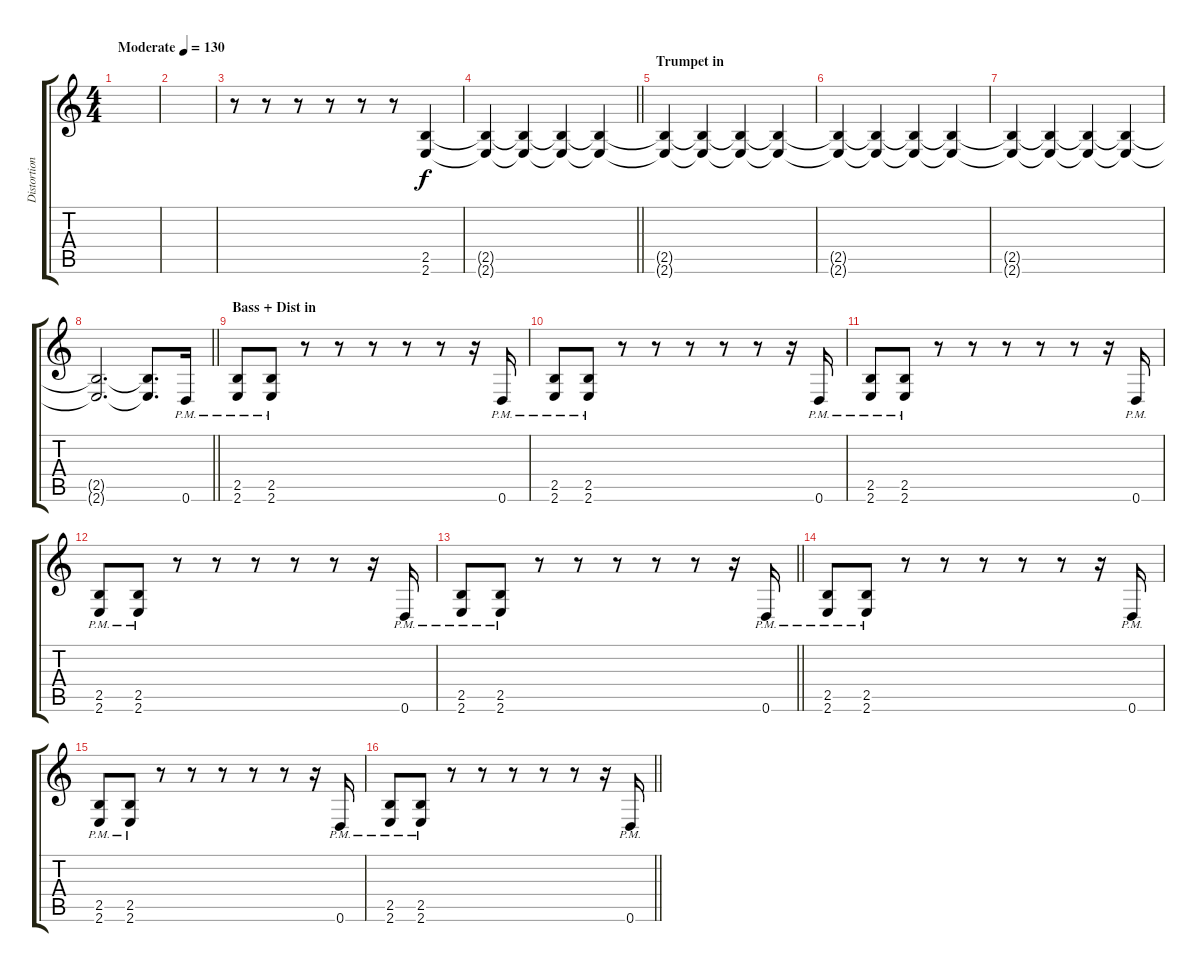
\track ("Distortion Guitar" "Distortion") {instrument distortionguitar}
\staff {score tabs}
\tuning (E4 B3 G3 D3 A2 D2) {hide}
\ts (4 4)
\tempo (130 "Moderate")
\clef g2
\ks c
|
|
r.8 r.8 r.8 r.8 r.8 r.8 (2.5 2.6).4{volume 4} |
\barLineRight lightlight
(2.5{t} 2.6{t}).4{volume 6} (2.5{t} 2.6{t}).4{volume 7} (2.5{t} 2.6{t}).4{volume 8} (2.5{t} 2.6{t}).4{volume 9} |
\section ("" "Trumpet in")
(2.5{t} 2.6{t}).4{volume 10} (2.5{t} 2.6{t}).4 (2.5{t} 2.6{t}).4 (2.5{t} 2.6{t}).4{volume 11} |
(2.5{t} 2.6{t}).4 (2.5{t} 2.6{t}).4{volume 12} (2.5{t} 2.6{t}).4 (2.5{t} 2.6{t}).4{volume 13} |
(2.5{t} 2.6{t}).4 (2.5{t} 2.6{t}).4{volume 12} (2.5{t} 2.6{t}).4 (2.5{t} 2.6{t}).4 |
\barLineRight lightlight
(2.5{t} 2.6{t}).2{d volume 11} (2.5{t} 2.6{t}).8{d} 0.6{pm}.16{volume 13} |
\section ("" "Bass + Dist in")
(2.5{pm} 2.6{pm}).8 (2.5{pm} 2.6{pm}).8 r.8 r.8 r.8 r.8 r.8 r.16 0.6{pm}.16 |
(2.5{pm} 2.6{pm}).8 (2.5{pm} 2.6{pm}).8 r.8 r.8 r.8 r.8 r.8 r.16 0.6{pm}.16 |
(2.5{pm} 2.6{pm}).8 (2.5{pm} 2.6{pm}).8 r.8 r.8 r.8 r.8 r.8 r.16 0.6{pm}.16 |
(2.5{pm} 2.6{pm}).8 (2.5{pm} 2.6{pm}).8 r.8 r.8 r.8 r.8 r.8 r.16 0.6{pm}.16 |
\barLineRight lightlight
(2.5{pm} 2.6{pm}).8 (2.5{pm} 2.6{pm}).8 r.8 r.8 r.8 r.8 r.8 r.16 0.6{pm}.16 |
(2.5{pm} 2.6{pm}).8 (2.5{pm} 2.6{pm}).8 r.8 r.8 r.8 r.8 r.8 r.16 0.6{pm}.16 |
(2.5{pm} 2.6{pm}).8 (2.5{pm} 2.6{pm}).8 r.8 r.8 r.8 r.8 r.8 r.16 0.6{pm}.16 |
\barLineRight lightlight
(2.5{pm} 2.6{pm}).8 (2.5{pm} 2.6{pm}).8 r.8 r.8 r.8 r.8 r.8 r.16 0.6{pm}.16
